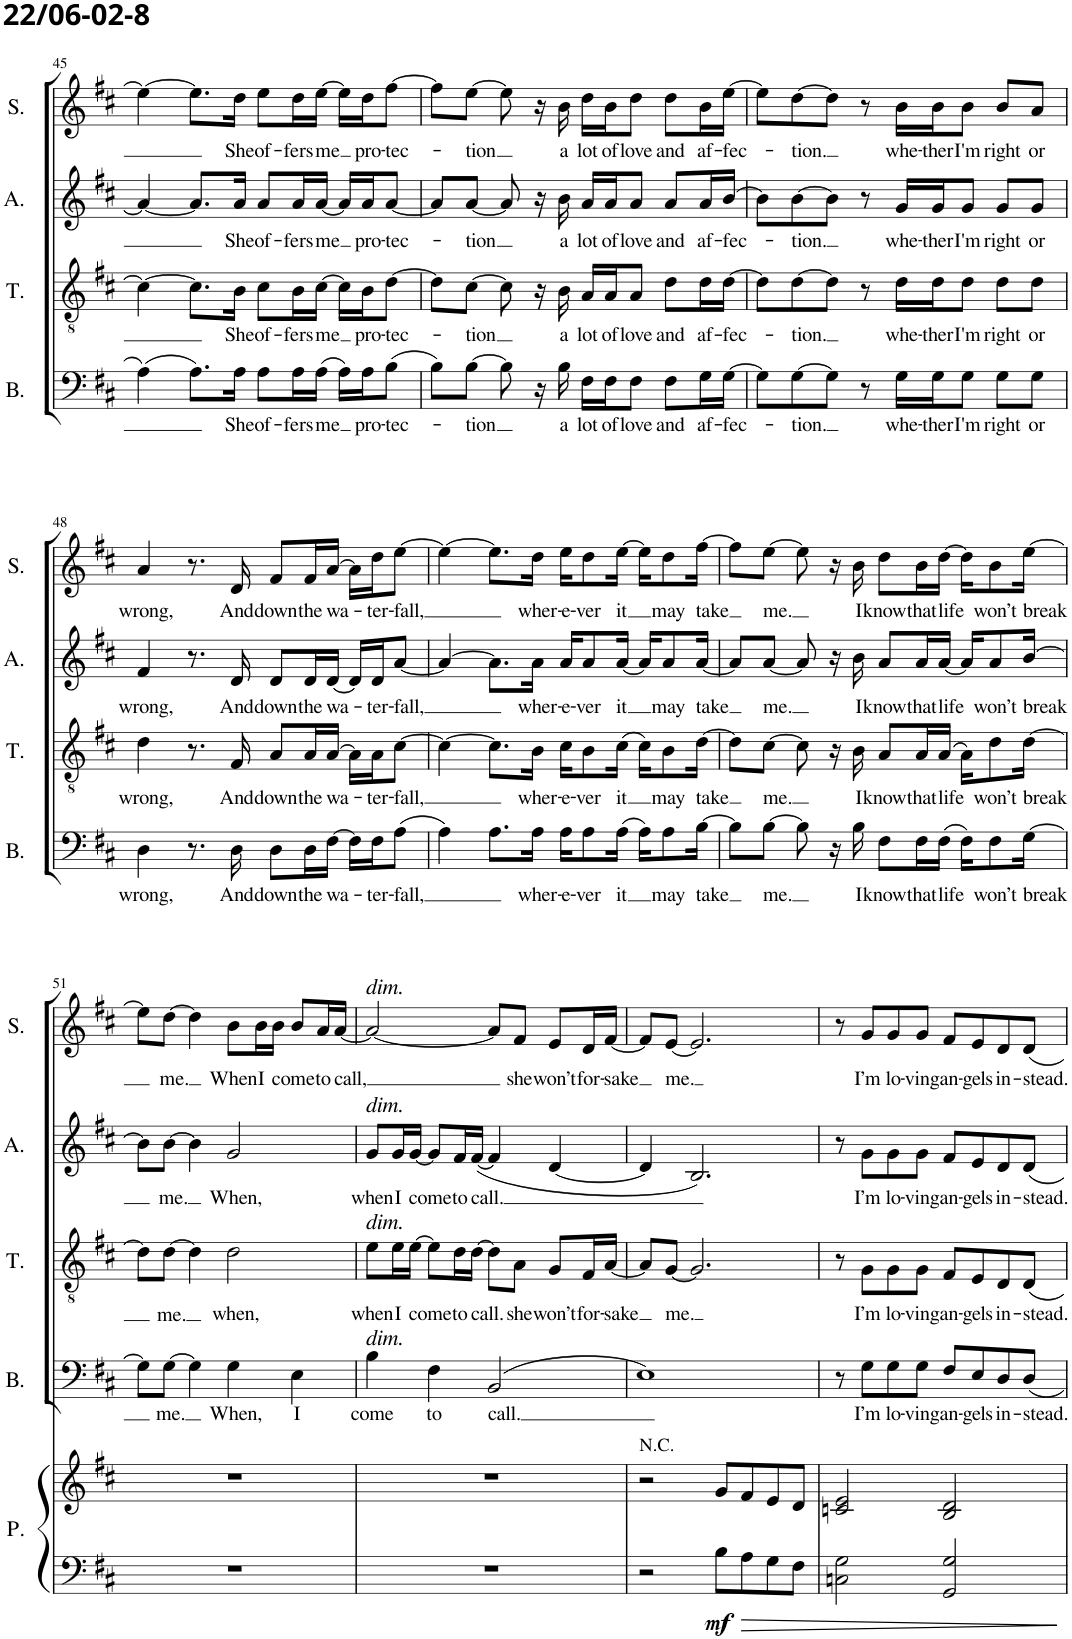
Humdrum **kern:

**kern	**kern	**dynam	**kern	**text	**kern	**text	**kern	**text	**kern	**text
*part5	*part5	*part5	*part4	*part4	*part3	*part3	*part2	*part2	*part1	*part1
*staff6	*staff5	*staff5/6	*staff4	*staff4	*staff3	*staff3	*staff2	*staff2	*staff1	*staff1
*I"Piano	*	*	*I"Bass	*	*I"Tenor	*	*I"Alto	*	*I"Soprano	*
*I'P.	*	*	*I'B.	*	*I'T.	*	*I'A.	*	*I'S.	*
!!LO:PB:g=z
*clefF4	*clefG2	*	*clefF4	*	*clefGv2	*	*clefG2	*	*clefG2	*
*k[f#c#]	*k[f#c#]	*	*k[f#c#]	*	*k[f#c#]	*	*k[f#c#]	*	*k[f#c#]	*
*M4/4	*M4/4	*	*M4/4	*	*M4/4	*	*M4/4	*	*M4/4	*
*met(c)	*met(c)	*	*met(c)	*	*met(c)	*	*met(c)	*	*met(c)	*
=45	=45	=45	=45	=45	=45	=45	=45	=45	=45	=45
1r	1r	.	(4A\	.	4c#\_	.	4a/_	.	4ee\_	.
.	.	.	8.A\L)	.	8.c#\L]	.	8.a/L]	.	8.ee\L]	.
!	!	!	!	!LO:LY:b	!	!LO:LY:b	!	!LO:LY:b	!	!LO:LY:b
.	.	.	16A\Jk	She	16B\Jk	She	16a/Jk	She	16dd\Jk	She
!	!	!	!	!LO:LY:b	!	!LO:LY:b	!	!LO:LY:b	!	!LO:LY:b
.	.	.	8A\L	of-	8c#\L	of-	8a/L	of-	8ee\L	of-
!	!	!	!	!LO:LY:b	!	!LO:LY:b	!	!LO:LY:b	!	!LO:LY:b
.	.	.	16A\L	-fers	16B\L	-fers	16a/L	-fers	16dd\L	-fers
!	!	!	!	!LO:LY:b	!	!LO:LY:b	!	!LO:LY:b	!	!LO:LY:b
.	.	.	(16A\JJ	me	[16c#\JJ	me	[16a/JJ	me	[16ee\JJ	me
.	.	.	16A\LL)	.	16c#\LL]	.	16a/LL]	.	16ee\LL]	.
!	!	!	!	!LO:LY:b	!	!LO:LY:b	!	!LO:LY:b	!	!LO:LY:b
.	.	.	16A\J	pro-	16B\J	pro-	16a/J	pro-	16dd\J	pro-
!	!	!	!	!LO:LY:b	!	!LO:LY:b	!	!LO:LY:b	!	!LO:LY:b
.	.	.	(8B\J	-tec-	[8d\J	-tec-	[8a/J	-tec-	[8ff#\J	-tec-
=46	=46	=46	=46	=46	=46	=46	=46	=46	=46	=46
1r	1r	.	8B\L)	.	8d\L]	.	8a/L]	.	8ff#\L]	.
!	!	!	!	!LO:LY:b	!	!LO:LY:b	!	!LO:LY:b	!	!LO:LY:b
.	.	.	[8B\J	-tion	[8c#\J	-tion	[8a/J	-tion	[8ee\J	-tion
.	.	.	8B\]	.	8c#\]	.	8a/]	.	8ee\]	.
.	.	.	16r	.	16r	.	16r	.	16r	.
!	!	!	!	!LO:LY:b	!	!LO:LY:b	!	!LO:LY:b	!	!LO:LY:b
.	.	.	16B\	a	16B\	a	16b\	a	16b\	a
!	!	!	!	!LO:LY:b	!	!LO:LY:b	!	!LO:LY:b	!	!LO:LY:b
.	.	.	16F#\LL	lot	16A/LL	lot	16a/LL	lot	16dd\LL	lot
!	!	!	!	!LO:LY:b	!	!LO:LY:b	!	!LO:LY:b	!	!LO:LY:b
.	.	.	16F#\J	of	16A/J	of	16a/J	of	16b\J	of
!	!	!	!	!LO:LY:b	!	!LO:LY:b	!	!LO:LY:b	!	!LO:LY:b
.	.	.	8F#\J	love	8A/J	love	8a/J	love	8dd\J	love
!	!	!	!	!LO:LY:b	!	!LO:LY:b	!	!LO:LY:b	!	!LO:LY:b
.	.	.	8F#\L	and	8d\L	and	8a/L	and	8dd\L	and
!	!	!	!	!LO:LY:b	!	!LO:LY:b	!	!LO:LY:b	!	!LO:LY:b
.	.	.	16G\L	af-	16d\L	af-	16a/L	af-	16b\L	af-
!	!	!	!	!LO:LY:b	!	!LO:LY:b	!	!LO:LY:b	!	!LO:LY:b
.	.	.	[16G\JJ	-fec-	[16d\JJ	-fec-	[16b/JJ	-fec-	[16ee\JJ	-fec-
=47	=47	=47	=47	=47	=47	=47	=47	=47	=47	=47
1r	1r	.	8G\L]	.	8d\L]	.	8b\L]	.	8ee\L]	.
!	!	!	!	!LO:LY:b	!	!LO:LY:b	!	!LO:LY:b	!	!LO:LY:b
.	.	.	[8G\	-tion.	[8d\	-tion.	[8b\	-tion.	[8dd\	-tion.
.	.	.	8G\J]	.	8d\J]	.	8b\J]	.	8dd\J]	.
.	.	.	8r	.	8r	.	8r	.	8r	.
!	!	!	!	!LO:LY:b	!	!LO:LY:b	!	!LO:LY:b	!	!LO:LY:b
.	.	.	16G\LL	whe-	16d\LL	whe-	16g/LL	whe-	16b\LL	whe-
!	!	!	!	!LO:LY:b	!	!LO:LY:b	!	!LO:LY:b	!	!LO:LY:b
.	.	.	16G\J	-ther	16d\J	-ther	16g/J	-ther	16b\J	-ther
!	!	!	!	!LO:LY:b	!	!LO:LY:b	!	!LO:LY:b	!	!LO:LY:b
.	.	.	8G\J	I'm	8d\J	I'm	8g/J	I'm	8b\J	I'm
!	!	!	!	!LO:LY:b	!	!LO:LY:b	!	!LO:LY:b	!	!LO:LY:b
.	.	.	8G\L	right	8d\L	right	8g/L	right	8b/L	right
!	!	!	!	!LO:LY:b	!	!LO:LY:b	!	!LO:LY:b	!	!LO:LY:b
.	.	.	8G\J	or	8d\J	or	8g/J	or	8a/J	or
!!LO:LB:g=z
=48	=48	=48	=48	=48	=48	=48	=48	=48	=48	=48
!	!	!	!	!LO:LY:b	!	!LO:LY:b	!	!LO:LY:b	!	!LO:LY:b
1r	1r	.	4D\	wrong,	4d\	wrong,	4f#/	wrong,	4a/	wrong,
.	.	.	8.r	.	8.r	.	8.r	.	8.r	.
!	!	!	!	!LO:LY:b	!	!LO:LY:b	!	!LO:LY:b	!	!LO:LY:b
.	.	.	16D\	And	16F#/	And	16d/	And	16d/	And
!	!	!	!	!LO:LY:b	!	!LO:LY:b	!	!LO:LY:b	!	!LO:LY:b
.	.	.	8D\L	down	8A/L	down	8d/L	down	8f#/L	down
!	!	!	!	!LO:LY:b	!	!LO:LY:b	!	!LO:LY:b	!	!LO:LY:b
.	.	.	16D\L	the	16A/L	the	16d/L	the	16f#/L	the
!	!	!	!	!LO:LY:b	!	!LO:LY:b	!	!LO:LY:b	!	!LO:LY:b
.	.	.	[16F#\JJ	wa-	[16A/JJ	wa-	[16d/JJ	wa-	[16a/JJ	wa-
.	.	.	16F#\LL]	.	16A\LL]	.	16d/LL]	.	16a\LL]	.
!	!	!	!	!LO:LY:b	!	!LO:LY:b	!	!LO:LY:b	!	!LO:LY:b
.	.	.	16F#\J	-ter-	16A\J	-ter-	16d/J	-ter-	16dd\J	-ter-
!	!	!	!	!LO:LY:b	!	!LO:LY:b	!	!LO:LY:b	!	!LO:LY:b
.	.	.	(8A\J	-fall,	[8c#\J	-fall,	[8a/J	-fall,	[8ee\J	-fall,
=49	=49	=49	=49	=49	=49	=49	=49	=49	=49	=49
1r	1r	.	4A\)	.	4c#\_	.	4a/_	.	4ee\_	.
.	.	.	8.A\L	.	8.c#\L]	.	8.a\L]	.	8.ee\L]	.
!	!	!	!	!LO:LY:b	!	!LO:LY:b	!	!LO:LY:b	!	!LO:LY:b
.	.	.	16A\Jk	wher-	16B\Jk	wher-	16a\Jk	wher-	16dd\Jk	wher-
!	!	!	!	!LO:LY:b	!	!LO:LY:b	!	!LO:LY:b	!	!LO:LY:b
.	.	.	16A\KL	-e-	16c#\KL	-e-	16a/KL	-e-	16ee\KL	-e-
!	!	!	!	!LO:LY:b	!	!LO:LY:b	!	!LO:LY:b	!	!LO:LY:b
.	.	.	8A\	-ver	8B\	-ver	8a/	-ver	8dd\	-ver
!	!	!	!	!LO:LY:b	!	!LO:LY:b	!	!LO:LY:b	!	!LO:LY:b
.	.	.	(16A\Jk	it	(16c#\Jk	it	[16a/Jk	it	[16ee\Jk	it
.	.	.	16A\KL)	.	16c#\KL)	.	16a/KL]	.	16ee\KL]	.
!	!	!	!	!LO:LY:b	!	!LO:LY:b	!	!LO:LY:b	!	!LO:LY:b
.	.	.	8A\	may	8B\	may	8a/	may	8dd\	may
!	!	!	!	!LO:LY:b	!	!LO:LY:b	!	!LO:LY:b	!	!LO:LY:b
.	.	.	[16B\Jk	take	[16d\Jk	take	[16a/Jk	take	[16ff#\Jk	take
=50	=50	=50	=50	=50	=50	=50	=50	=50	=50	=50
1r	1r	.	8B\L]	.	8d\L]	.	8a/L]	.	8ff#\L]	.
!	!	!	!	!LO:LY:b	!	!LO:LY:b	!	!LO:LY:b	!	!LO:LY:b
.	.	.	[8B\J	me.	[8c#\J	me.	[8a/J	me.	[8ee\J	me.
.	.	.	8B\]	.	8c#\]	.	8a/]	.	8ee\]	.
.	.	.	16r	.	16r	.	16r	.	16r	.
!	!	!	!	!LO:LY:b	!	!LO:LY:b	!	!LO:LY:b	!	!LO:LY:b
.	.	.	16B\	I	16B\	I	16b\	I	16b\	I
!	!	!	!	!LO:LY:b	!	!LO:LY:b	!	!LO:LY:b	!	!LO:LY:b
.	.	.	8F#\L	know	8A/L	know	8a/L	know	8dd\L	know
!	!	!	!	!LO:LY:b	!	!LO:LY:b	!	!LO:LY:b	!	!LO:LY:b
.	.	.	16F#\L	that	16A/L	that	16a/L	that	16b\L	that
!	!	!	!	!LO:LY:b	!	!LO:LY:b	!	!LO:LY:b	!	!LO:LY:b
.	.	.	(16F#\JJ	life	(16A/JJ	life	[16a/JJ	life	[16dd\JJ	life
.	.	.	16F#\KL)	.	16A\KL)	.	16a/KL]	.	16dd\KL]	.
!	!	!	!	!LO:LY:b	!	!LO:LY:b	!	!LO:LY:b	!	!LO:LY:b
.	.	.	8F#\	won’t	8d\	won’t	8a/	won’t	8b\	won’t
!	!	!	!	!LO:LY:b	!	!LO:LY:b	!	!LO:LY:b	!	!LO:LY:b
.	.	.	[16G\Jk	break	[16d\Jk	break	[16b/Jk	break	[16ee\Jk	break
!!LO:LB:g=z
=51	=51	=51	=51	=51	=51	=51	=51	=51	=51	=51
1r	1r	.	8G\L]	.	8d\L]	.	8b\L]	.	8ee\L]	.
!	!	!	!	!LO:LY:b	!	!LO:LY:b	!	!LO:LY:b	!	!LO:LY:b
.	.	.	[8G\J	me.	[8d\J	me.	[8b\J	me.	[8dd\J	me.
.	.	.	4G\]	.	4d\]	.	4b\]	.	4dd\]	.
!	!	!	!	!LO:LY:b	!	!LO:LY:b	!	!LO:LY:b	!	!LO:LY:b
.	.	.	4G\	When,	2d\	when,	2g/	When,	8b\L	When
!	!	!	!	!	!	!	!	!	!	!LO:LY:b
.	.	.	.	.	.	.	.	.	16b\L	I
!	!	!	!	!	!	!	!	!	!	!LO:LY:b
.	.	.	.	.	.	.	.	.	16b\JJ	come
!	!	!	!	!LO:LY:b	!	!	!	!	!	!
.	.	.	4E\	I	.	.	.	.	8b/L	.
!	!	!	!	!	!	!	!	!	!	!LO:LY:b
.	.	.	.	.	.	.	.	.	16a/L	to
!	!	!	!	!	!	!	!	!	!	!LO:LY:b
.	.	.	.	.	.	.	.	.	[16a/JJ	call,
=52	=52	=52	=52	=52	=52	=52	=52	=52	=52	=52
!	!	!	!	!	!	!	!	!	!LO:TX:a:i:t=dim.	!
!	!	!	!	!	!	!	!LO:TX:a:i:t=dim.	!	!	!
!	!	!	!	!	!LO:TX:a:i:t=dim.	!	!	!	!	!
!	!	!	!LO:TX:a:i:t=dim.	!	!	!	!	!	!	!
!	!	!	!	!LO:LY:b	!	!LO:LY:b	!	!LO:LY:b	!	!
1r	1r	.	4B\	come	8e\L	when	8g/L	when	2a/_	.
!	!	!	!	!	!	!LO:LY:b	!	!LO:LY:b	!	!
.	.	.	.	.	16e\L	I	16g/L	I	.	.
!	!	!	!	!	!	!LO:LY:b	!	!LO:LY:b	!	!
.	.	.	.	.	[16e\JJ	come	[16g/JJ	come	.	.
!	!	!	!	!LO:LY:b	!	!	!	!	!	!
.	.	.	4F#\	to	8e\L]	.	8g/L]	.	.	.
!	!	!	!	!	!	!LO:LY:b	!	!LO:LY:b	!	!
.	.	.	.	.	16d\L	to	16f#/L	to	.	.
!	!	!	!	!	!	!LO:LY:b	!	!LO:LY:b	!	!
.	.	.	.	.	[16d\JJ	call.	([16f#/JJ	call.	.	.
!	!	!	!	!LO:LY:b	!	!	!	!	!	!
.	.	.	(>2BB/	call.	8d\L]	.	4f#/]	.	8a/L]	.
!	!	!	!	!	!	!LO:LY:b	!	!	!	!LO:LY:b
.	.	.	.	.	8A\J	she	.	.	8f#/J	she
!	!	!	!	!	!	!LO:LY:b	!	!	!	!LO:LY:b
.	.	.	.	.	8G/L	won’t	[4d/	.	8e/L	won’t
!	!	!	!	!	!	!LO:LY:b	!	!	!	!LO:LY:b
.	.	.	.	.	16F#/L	for-	.	.	16d/L	for-
!	!	!	!	!	!	!LO:LY:b	!	!	!	!LO:LY:b
.	.	.	.	.	[16A/JJ	-sake	.	.	[16f#/JJ	-sake
=53	=53	=53	=53	=53	=53	=53	=53	=53	=53	=53
!	!LO:TX:a:t=N.C.	!	!	!	!	!	!	!	!	!
2r	2r	.	1E)	.	8A/L]	.	4d/]	.	8f#/L]	.
!	!	!	!	!	!	!LO:LY:b	!	!	!	!LO:LY:b
.	.	.	.	.	[8G/J	me.	.	.	[8e/J	me.
.	.	.	.	.	2.G/]	.	2.B/)	.	2.e/]	.
!	!	!LO:DY:b=2	!	!	!	!	!	!	!	!
8B\L	8g/L	mf	.	.	.	.	.	.	.	.
8A\	8f#/	.	.	.	.	.	.	.	.	.
8G\	8e/	.	.	.	.	.	.	.	.	.
8F#\J	8d/J	.	.	.	.	.	.	.	.	.
=54	=54	=54	=54	=54	=54	=54	=54	=54	=54	=54
2Cn\ 2G\	2cn/ 2e/	.	8r	.	8r	.	8r	.	8r	.
!	!	!	!	!LO:LY:b	!	!LO:LY:b	!	!LO:LY:b	!	!LO:LY:b
.	.	.	8G\L	I’m	8G\L	I’m	8g\L	I’m	8g/L	I’m
!	!	!	!	!LO:LY:b	!	!LO:LY:b	!	!LO:LY:b	!	!LO:LY:b
.	.	.	8G\	lo-	8G\	lo-	8g\	lo-	8g/	lo-
!	!	!	!	!LO:LY:b	!	!LO:LY:b	!	!LO:LY:b	!	!LO:LY:b
.	.	.	8G\J	-ving	8G\J	-ving	8g\J	-ving	8g/J	-ving
!	!	!	!	!LO:LY:b	!	!LO:LY:b	!	!LO:LY:b	!	!LO:LY:b
2GG/ 2G/	2B/ 2d/	.	8F#/L	an-	8F#/L	an-	8f#/L	an-	8f#/L	an-
!	!	!	!	!LO:LY:b	!	!LO:LY:b	!	!LO:LY:b	!	!LO:LY:b
.	.	.	8E/	-gels	8E/	-gels	8e/	-gels	8e/	-gels
!	!	!	!	!LO:LY:b	!	!LO:LY:b	!	!LO:LY:b	!	!LO:LY:b
.	.	.	8D/	in-	8D/	in-	8d/	in-	8d/	in-
!	!	!	!	!LO:LY:b	!	!LO:LY:b	!	!LO:LY:b	!	!LO:LY:b
.	.	.	8D/J	-stead.	8D/J	-stead.	8d/J	-stead.	8d/J	-stead.
=	=	=	=	=	=	=	=	=	=	=
*-	*-	*-	*-	*-	*-	*-	*-	*-	*-	*-
